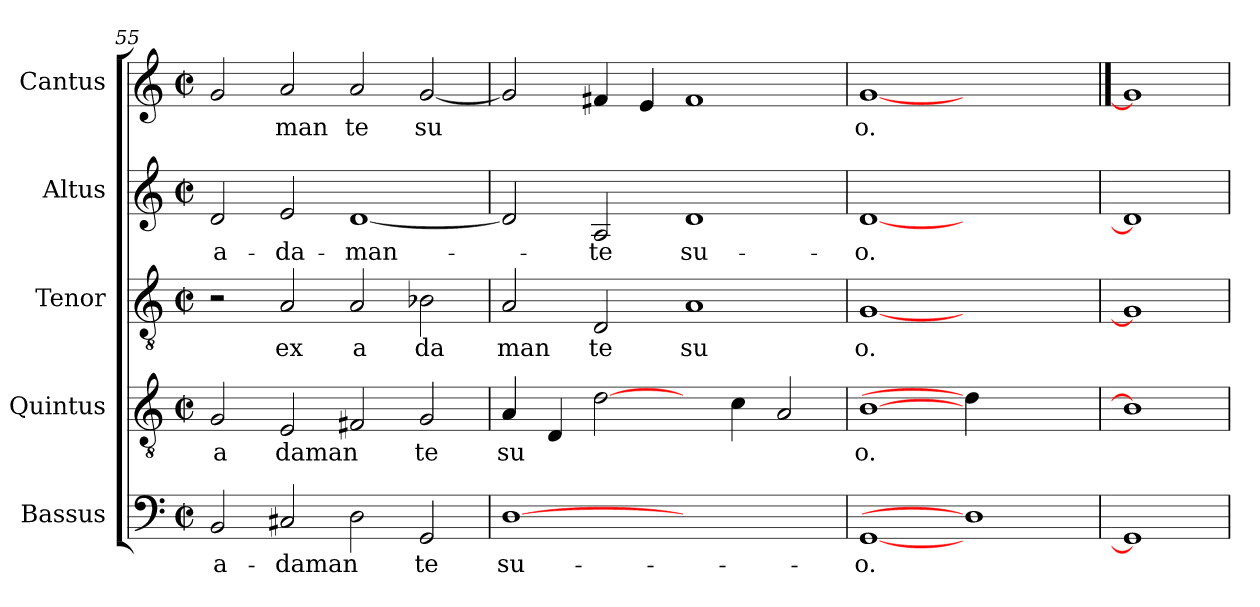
**kern	**text	**kern	**text	**kern	**text	**kern	**text	**kern	**text
*part5	*part5	*part4	*part4	*part3	*part3	*part2	*part2	*part1	*part1
*staff5	*staff5	*staff4	*staff4	*staff3	*staff3	*staff2	*staff2	*staff1	*staff1
*I"Bassus	*	*I"Quintus	*	*I"Tenor	*	*I"Altus	*	*I"Cantus	*
*clefF4	*	*clefGv2	*	*clefGv2	*	*clefG2	*	*clefG2	*
*M2/2	*	*M2/2	*	*M2/2	*	*M2/2	*	*M2/2	*
*met(c|)	*	*met(c|)	*	*met(c|)	*	*met(c|)	*	*met(c|)	*
=55	=55	=55	=55	=55	=55	=55	=55	=55	=55
!	!LO:LY:b:cj	!	!LO:LY:b:cj	!	!	!	!LO:LY:b:cj	!	!
2BB/	a-	2G/	a	2r	.	2d/	a-	2g/	.
!	!LO:LY:b	!	!LO:LY:b	!	!LO:LY:b:cj	!	!LO:LY:b:cj	!	!LO:LY:b:cj
2C#X/	-daman	2E/	daman	2A/	ex	2e/	-da-	2a/	man
!	!	!	!	!	!LO:LY:b:cj	!	!LO:LY:b	!	!LO:LY:b:cj
2D\	.	2F#X/	.	2A/	a	[<1d	-man-	2a/	te
!	!LO:LY:b:cj	!	!LO:LY:b:cj	!	!LO:LY:b:cj	!	!	!	!LO:LY:b:cj
2GG/	te	2G/	te	2B-X\	da	.	.	[<2g/	su
=56	=56	=56	=56	=56	=56	=56	=56	=56	=56
!	!LO:LY:b:cj	!	!LO:LY:b:cj	!	!LO:LY:b:cj	!	!	!	!
[1D	su-	4A/	su	2A/	man	2d/]	.	2g/]	.
.	.	4D/	.	.	.	.	.	.	.
!	!	!	!	!	!LO:LY:b:cj	!	!LO:LY:b:cj	!	!
.	.	[2d\	.	2D/	te	2A/	-te	4f#X/	.
.	.	.	.	.	.	.	.	4e/	.
!	!	!	!	!	!LO:LY:b:cj	!	!LO:LY:b:cj	!	!
1ryy	.	4ryy	.	1A	su	1d	su-	1f#	.
.	.	4c\	.	.	.	.	.	.	.
.	.	2A/	.	.	.	.	.	.	.
=57	=57	=57	=57	=57	=57	=57	=57	=57	=57
!	!LO:LY:b:cj	!	!LO:LY:b:cj	!	!LO:LY:b:cj	!	!LO:LY:b:cj	!	!LO:LY:b:cj
[1GG	-o.	[1B	o.	[1G	o.	[1d	-o.	[1g	o.
1D]	.	4d\]	.	1ryy	.	1ryy	.	1ryy	.
.	.	2.ryy	.	.	.	.	.	.	.
=58	==58	=58	==58	=58	==58	=58	==58	==58	==58
1GG]	.	1B]	.	1G]	.	1d]	.	1g]	.
=	=	=	=	=	=	=	=	=	=
*-	*-	*-	*-	*-	*-	*-	*-	*-	*-
